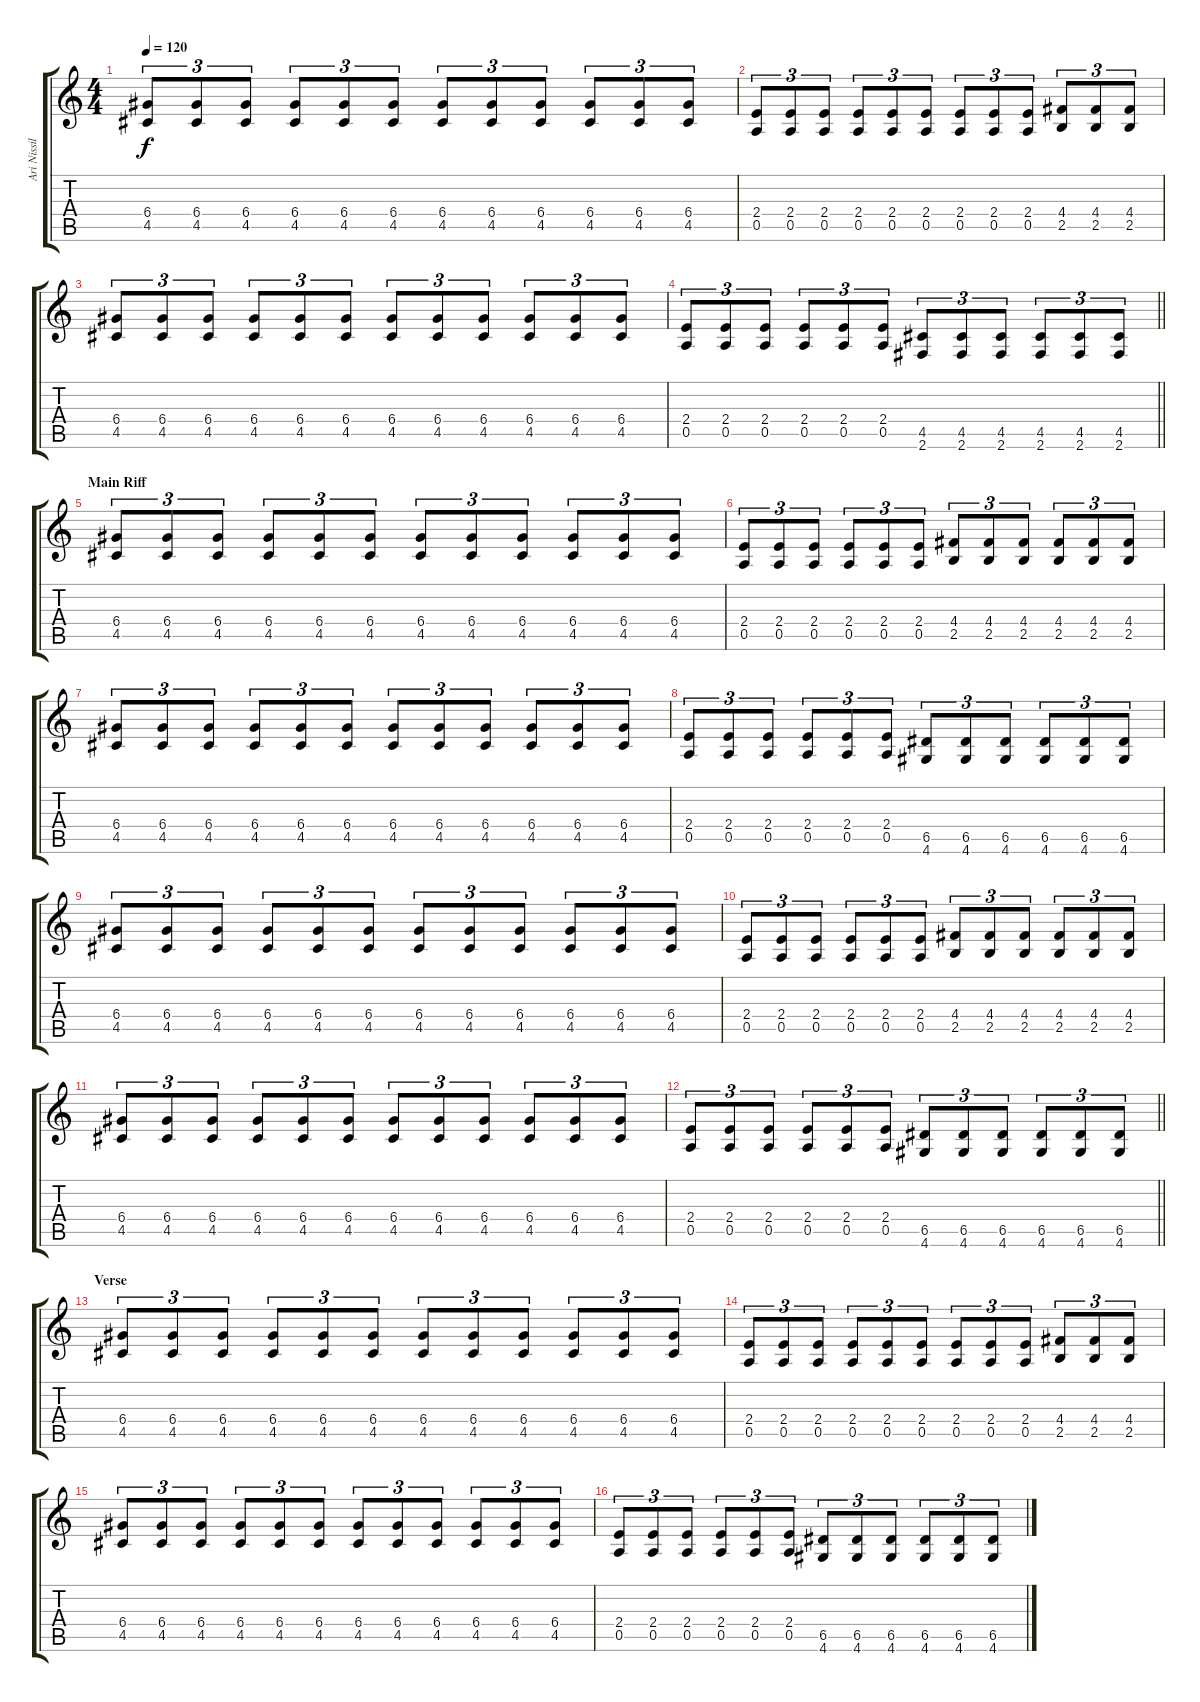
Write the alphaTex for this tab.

\track ("Ari Nissilä" "Ari Nissil") {instrument distortionguitar}
\staff {score tabs}
\tuning (E4 B3 G3 D3 A2 E2) {hide}
\ts (4 4)
\tempo 120
\clef g2
\ks c
(6.4 4.5).8{tu (3 2) dy f} (6.4 4.5).8{tu (3 2)} (6.4 4.5).8{tu (3 2)} (6.4 4.5).8{tu (3 2)} (6.4 4.5).8{tu (3 2)} (6.4 4.5).8{tu (3 2)} (6.4 4.5).8{tu (3 2)} (6.4 4.5).8{tu (3 2)} (6.4 4.5).8{tu (3 2)} (6.4 4.5).8{tu (3 2)} (6.4 4.5).8{tu (3 2)} (6.4 4.5).8{tu (3 2)} |
(2.4 0.5).8{tu (3 2)} (2.4 0.5).8{tu (3 2)} (2.4 0.5).8{tu (3 2)} (2.4 0.5).8{tu (3 2)} (2.4 0.5).8{tu (3 2)} (2.4 0.5).8{tu (3 2)} (2.4 0.5).8{tu (3 2)} (2.4 0.5).8{tu (3 2)} (2.4 0.5).8{tu (3 2)} (4.4 2.5).8{tu (3 2)} (4.4 2.5).8{tu (3 2)} (4.4 2.5).8{tu (3 2)} |
(6.4 4.5).8{tu (3 2)} (6.4 4.5).8{tu (3 2)} (6.4 4.5).8{tu (3 2)} (6.4 4.5).8{tu (3 2)} (6.4 4.5).8{tu (3 2)} (6.4 4.5).8{tu (3 2)} (6.4 4.5).8{tu (3 2)} (6.4 4.5).8{tu (3 2)} (6.4 4.5).8{tu (3 2)} (6.4 4.5).8{tu (3 2)} (6.4 4.5).8{tu (3 2)} (6.4 4.5).8{tu (3 2)} |
\barLineRight lightlight
(2.4 0.5).8{tu (3 2)} (2.4 0.5).8{tu (3 2)} (2.4 0.5).8{tu (3 2)} (2.4 0.5).8{tu (3 2)} (2.4 0.5).8{tu (3 2)} (2.4 0.5).8{tu (3 2)} (4.5 2.6).8{tu (3 2)} (4.5 2.6).8{tu (3 2)} (4.5 2.6).8{tu (3 2)} (4.5 2.6).8{tu (3 2)} (4.5 2.6).8{tu (3 2)} (4.5 2.6).8{tu (3 2)} |
\section ("" "Main Riff")
(6.4 4.5).8{tu (3 2)} (6.4 4.5).8{tu (3 2)} (6.4 4.5).8{tu (3 2)} (6.4 4.5).8{tu (3 2)} (6.4 4.5).8{tu (3 2)} (6.4 4.5).8{tu (3 2)} (6.4 4.5).8{tu (3 2)} (6.4 4.5).8{tu (3 2)} (6.4 4.5).8{tu (3 2)} (6.4 4.5).8{tu (3 2)} (6.4 4.5).8{tu (3 2)} (6.4 4.5).8{tu (3 2)} |
(2.4 0.5).8{tu (3 2)} (2.4 0.5).8{tu (3 2)} (2.4 0.5).8{tu (3 2)} (2.4 0.5).8{tu (3 2)} (2.4 0.5).8{tu (3 2)} (2.4 0.5).8{tu (3 2)} (4.4 2.5).8{tu (3 2)} (4.4 2.5).8{tu (3 2)} (4.4 2.5).8{tu (3 2)} (4.4 2.5).8{tu (3 2)} (4.4 2.5).8{tu (3 2)} (4.4 2.5).8{tu (3 2)} |
(6.4 4.5).8{tu (3 2)} (6.4 4.5).8{tu (3 2)} (6.4 4.5).8{tu (3 2)} (6.4 4.5).8{tu (3 2)} (6.4 4.5).8{tu (3 2)} (6.4 4.5).8{tu (3 2)} (6.4 4.5).8{tu (3 2)} (6.4 4.5).8{tu (3 2)} (6.4 4.5).8{tu (3 2)} (6.4 4.5).8{tu (3 2)} (6.4 4.5).8{tu (3 2)} (6.4 4.5).8{tu (3 2)} |
(2.4 0.5).8{tu (3 2)} (2.4 0.5).8{tu (3 2)} (2.4 0.5).8{tu (3 2)} (2.4 0.5).8{tu (3 2)} (2.4 0.5).8{tu (3 2)} (2.4 0.5).8{tu (3 2)} (6.5 4.6).8{tu (3 2)} (6.5 4.6).8{tu (3 2)} (6.5 4.6).8{tu (3 2)} (6.5 4.6).8{tu (3 2)} (6.5 4.6).8{tu (3 2)} (6.5 4.6).8{tu (3 2)} |
(6.4 4.5).8{tu (3 2)} (6.4 4.5).8{tu (3 2)} (6.4 4.5).8{tu (3 2)} (6.4 4.5).8{tu (3 2)} (6.4 4.5).8{tu (3 2)} (6.4 4.5).8{tu (3 2)} (6.4 4.5).8{tu (3 2)} (6.4 4.5).8{tu (3 2)} (6.4 4.5).8{tu (3 2)} (6.4 4.5).8{tu (3 2)} (6.4 4.5).8{tu (3 2)} (6.4 4.5).8{tu (3 2)} |
(2.4 0.5).8{tu (3 2)} (2.4 0.5).8{tu (3 2)} (2.4 0.5).8{tu (3 2)} (2.4 0.5).8{tu (3 2)} (2.4 0.5).8{tu (3 2)} (2.4 0.5).8{tu (3 2)} (4.4 2.5).8{tu (3 2)} (4.4 2.5).8{tu (3 2)} (4.4 2.5).8{tu (3 2)} (4.4 2.5).8{tu (3 2)} (4.4 2.5).8{tu (3 2)} (4.4 2.5).8{tu (3 2)} |
(6.4 4.5).8{tu (3 2)} (6.4 4.5).8{tu (3 2)} (6.4 4.5).8{tu (3 2)} (6.4 4.5).8{tu (3 2)} (6.4 4.5).8{tu (3 2)} (6.4 4.5).8{tu (3 2)} (6.4 4.5).8{tu (3 2)} (6.4 4.5).8{tu (3 2)} (6.4 4.5).8{tu (3 2)} (6.4 4.5).8{tu (3 2)} (6.4 4.5).8{tu (3 2)} (6.4 4.5).8{tu (3 2)} |
\barLineRight lightlight
(2.4 0.5).8{tu (3 2)} (2.4 0.5).8{tu (3 2)} (2.4 0.5).8{tu (3 2)} (2.4 0.5).8{tu (3 2)} (2.4 0.5).8{tu (3 2)} (2.4 0.5).8{tu (3 2)} (6.5 4.6).8{tu (3 2)} (6.5 4.6).8{tu (3 2)} (6.5 4.6).8{tu (3 2)} (6.5 4.6).8{tu (3 2)} (6.5 4.6).8{tu (3 2)} (6.5 4.6).8{tu (3 2)} |
\section ("" "Verse")
(6.4 4.5).8{tu (3 2)} (6.4 4.5).8{tu (3 2)} (6.4 4.5).8{tu (3 2)} (6.4 4.5).8{tu (3 2)} (6.4 4.5).8{tu (3 2)} (6.4 4.5).8{tu (3 2)} (6.4 4.5).8{tu (3 2)} (6.4 4.5).8{tu (3 2)} (6.4 4.5).8{tu (3 2)} (6.4 4.5).8{tu (3 2)} (6.4 4.5).8{tu (3 2)} (6.4 4.5).8{tu (3 2)} |
(2.4 0.5).8{tu (3 2)} (2.4 0.5).8{tu (3 2)} (2.4 0.5).8{tu (3 2)} (2.4 0.5).8{tu (3 2)} (2.4 0.5).8{tu (3 2)} (2.4 0.5).8{tu (3 2)} (2.4 0.5).8{tu (3 2)} (2.4 0.5).8{tu (3 2)} (2.4 0.5).8{tu (3 2)} (4.4 2.5).8{tu (3 2)} (4.4 2.5).8{tu (3 2)} (4.4 2.5).8{tu (3 2)} |
(6.4 4.5).8{tu (3 2)} (6.4 4.5).8{tu (3 2)} (6.4 4.5).8{tu (3 2)} (6.4 4.5).8{tu (3 2)} (6.4 4.5).8{tu (3 2)} (6.4 4.5).8{tu (3 2)} (6.4 4.5).8{tu (3 2)} (6.4 4.5).8{tu (3 2)} (6.4 4.5).8{tu (3 2)} (6.4 4.5).8{tu (3 2)} (6.4 4.5).8{tu (3 2)} (6.4 4.5).8{tu (3 2)} |
(2.4 0.5).8{tu (3 2)} (2.4 0.5).8{tu (3 2)} (2.4 0.5).8{tu (3 2)} (2.4 0.5).8{tu (3 2)} (2.4 0.5).8{tu (3 2)} (2.4 0.5).8{tu (3 2)} (6.5 4.6).8{tu (3 2)} (6.5 4.6).8{tu (3 2)} (6.5 4.6).8{tu (3 2)} (6.5 4.6).8{tu (3 2)} (6.5 4.6).8{tu (3 2)} (6.5 4.6).8{tu (3 2)}
